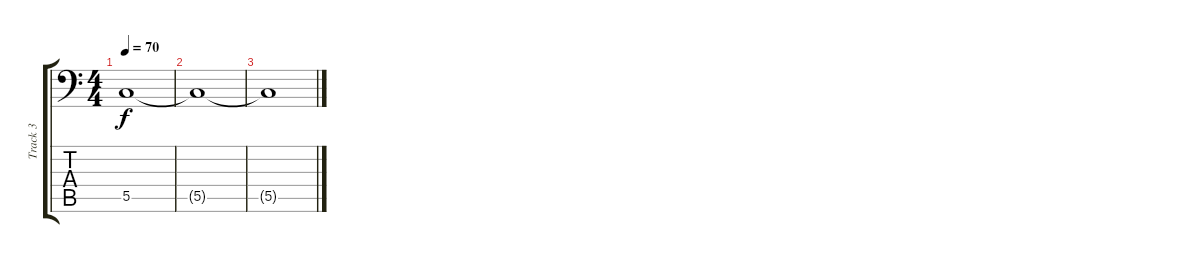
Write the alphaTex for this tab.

\track ("Track 3" "Track 3") {instrument electricbasspick}
\staff {score tabs}
\tuning (D3 A2 F2 C2 G1 D1) {hide}
\ts (4 4)
\tempo 70
\clef f4
\ks c
5.5{t}.1{dy f} |
5.5{t}.1 |
5.5{t}.1
